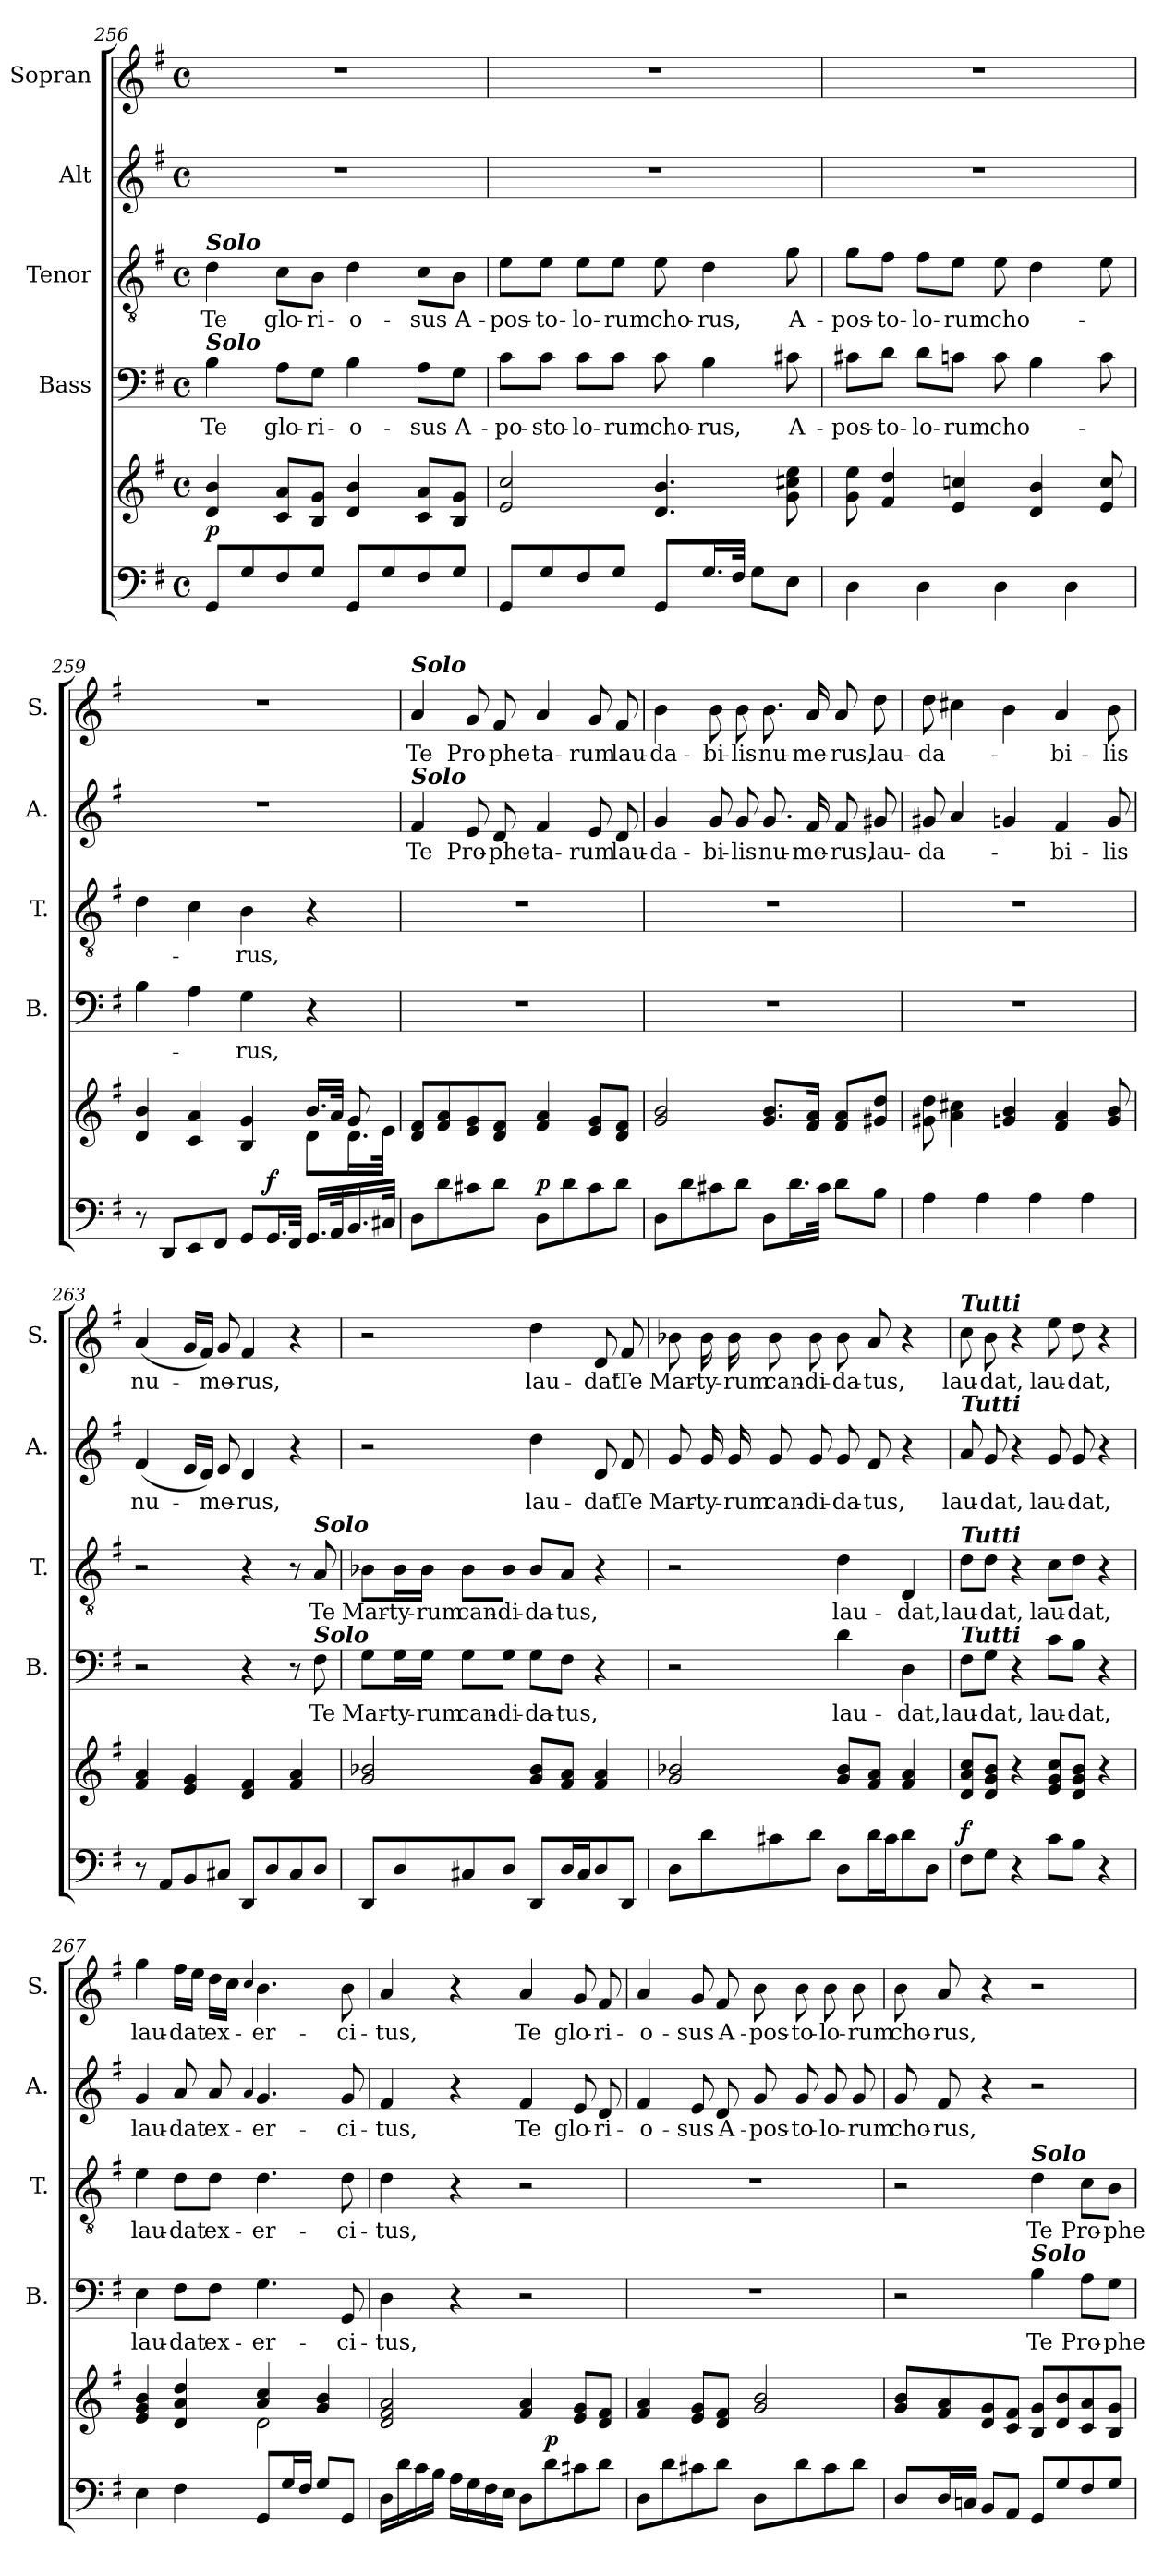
**kern	**kern	**dynam	**kern	**text	**kern	**text	**kern	**text	**kern	**text
*part5	*part5	*part5	*part4	*part4	*part3	*part3	*part2	*part2	*part1	*part1
*staff6	*staff5	*staff5/6	*staff4	*staff4	*staff3	*staff3	*staff2	*staff2	*staff1	*staff1
*	*	*	*I"Bass	*	*I"Tenor	*	*I"Alt	*	*I"Sopran	*
*	*	*	*I'B.	*	*I'T.	*	*I'A.	*	*I'S.	*
*clefF4	*clefG2	*	*clefF4	*	*clefGv2	*	*clefG2	*	*clefG2	*
*k[f#]	*k[f#]	*	*k[f#]	*	*k[f#]	*	*k[f#]	*	*k[f#]	*
*G:	*G:	*	*G:	*	*G:	*	*G:	*	*G:	*
*M4/4	*M4/4	*	*M4/4	*	*M4/4	*	*M4/4	*	*M4/4	*
*met(c)	*met(c)	*	*met(c)	*	*met(c)	*	*met(c)	*	*met(c)	*
=256	=256	=256	=256	=256	=256	=256	=256	=256	=256	=256
!	!	!	!	!	!LO:TX:a:Bi:t=Solo	!	!	!	!	!
!	!	!	!LO:TX:a:Bi:t=Solo	!	!	!	!	!	!	!
!	!	!LO:DY:a=2	!	!LO:LY:b	!	!LO:LY:b	!	!	!	!
8GG/L	4d/ 4b/	p	4B\	Te	4d\	Te	1r	.	1r	.
8G/	.	.	.	.	.	.	.	.	.	.
!	!	!	!	!LO:LY:b	!	!LO:LY:b	!	!	!	!
8F#/	8c/ 8a/L	.	8A\L	glo-	8c\L	glo-	.	.	.	.
!	!	!	!	!LO:LY:b	!	!LO:LY:b	!	!	!	!
8G/J	8B/ 8g/J	.	8G\J	-ri-	8B\J	-ri-	.	.	.	.
!	!	!	!	!LO:LY:b	!	!LO:LY:b	!	!	!	!
8GG/L	4d/ 4b/	.	4B\	-o-	4d\	-o-	.	.	.	.
8G/	.	.	.	.	.	.	.	.	.	.
!	!	!	!	!LO:LY:b	!	!LO:LY:b	!	!	!	!
8F#/	8c/ 8a/L	.	8A\L	-sus	8c\L	-sus	.	.	.	.
!	!	!	!	!LO:LY:b	!	!LO:LY:b	!	!	!	!
8G/J	8B/ 8g/J	.	8G\J	A-	8B\J	A-	.	.	.	.
=257	=257	=257	=257	=257	=257	=257	=257	=257	=257	=257
!	!	!	!	!LO:LY:b	!	!LO:LY:b	!	!	!	!
8GG/L	2e/ 2cc/	.	8c\L	-po-	8e\L	-pos-	1r	.	1r	.
!	!	!	!	!LO:LY:b	!	!LO:LY:b	!	!	!	!
8G/	.	.	8c\J	-sto-	8e\J	-to-	.	.	.	.
!	!	!	!	!LO:LY:b	!	!LO:LY:b	!	!	!	!
8F#/	.	.	8c\L	-lo-	8e\L	-lo-	.	.	.	.
!	!	!	!	!LO:LY:b	!	!LO:LY:b	!	!	!	!
8G/J	.	.	8c\J	-rum	8e\J	-rum	.	.	.	.
!	!	!	!	!LO:LY:b	!	!LO:LY:b	!	!	!	!
8GG/L	4.d/ 4.b/	.	8c\	cho-	8e\	cho-	.	.	.	.
!	!	!	!	!LO:LY:b	!	!LO:LY:b	!	!	!	!
16.G/L	.	.	4B\	-rus,	4d\	-rus,	.	.	.	.
32F#/JJk	.	.	.	.	.	.	.	.	.	.
8G\L	.	.	.	.	.	.	.	.	.	.
!	!	!	!	!LO:LY:b	!	!LO:LY:b	!	!	!	!
8E\J	8g\ 8cc#X\ 8ee\	.	8c#X\	A-	8g\	A-	.	.	.	.
=258	=258	=258	=258	=258	=258	=258	=258	=258	=258	=258
!	!	!	!	!LO:LY:b	!	!LO:LY:b	!	!	!	!
4D\	8g\ 8ee\	.	8c#X\L	-pos-	8g\L	-pos-	1r	.	1r	.
!	!	!	!	!LO:LY:b	!	!LO:LY:b	!	!	!	!
.	4f#/ 4dd/	.	8d\J	-to-	8f#\J	-to-	.	.	.	.
!	!	!	!	!LO:LY:b	!	!LO:LY:b	!	!	!	!
4D\	.	.	8d\L	-lo-	8f#\L	-lo-	.	.	.	.
!	!	!	!	!LO:LY:b	!	!LO:LY:b	!	!	!	!
.	4e/ 4ccn/	.	8cn\J	-rum	8e\J	-rum	.	.	.	.
!	!	!	!	!LO:LY:b	!	!LO:LY:b	!	!	!	!
4D\	.	.	8c\	cho-	8e\	cho-	.	.	.	.
.	4d/ 4b/	.	4B\	.	4d\	.	.	.	.	.
4D\	.	.	.	.	.	.	.	.	.	.
.	8e/ 8cc/	.	8c\	.	8e\	.	.	.	.	.
!!LO:LB:g=z
=259	=259	=259	=259	=259	=259	=259	=259	=259	=259	=259
*	*^	*	*	*	*	*	*	*	*	*
8r	4d/ 4b/	2.ryy	.	4B\	.	4d\	.	1r	.	1r	.
8DD/L	.	.	.	.	.	.	.	.	.	.	.
8EE/	4c/ 4a/	.	.	4A\	.	4c\	.	.	.	.	.
8FF#/J	.	.	.	.	.	.	.	.	.	.	.
!	!	!	!	!	!LO:LY:b	!	!LO:LY:b	!	!	!	!
8GG/L	4B/ 4g/	.	.	4G\	-rus,	4B\	-rus,	.	.	.	.
!	!	!	!LO:DY:a=2	!	!	!	!	!	!	!	!
16.GG/L	.	.	f	.	.	.	.	.	.	.	.
32FF#/JJk	.	.	.	.	.	.	.	.	.	.	.
16.GG/LL	16.b/LL	8d\L	.	4r	.	4r	.	.	.	.	.
32AA/k	32a/JJk	.	.	.	.	.	.	.	.	.	.
16.BB/	8g/	16.d\L	.	.	.	.	.	.	.	.	.
32C#X/JJk	.	32e\JJk	.	.	.	.	.	.	.	.	.
=260	=260	=260	=260	=260	=260	=260	=260	=260	=260	=260	=260
!	!	!	!	!	!	!	!	!	!	!LO:TX:a:Bi:t=Solo	!
!	!	!	!	!	!	!	!	!LO:TX:a:Bi:t=Solo	!	!	!
!	!	!	!	!	!	!	!	!	!LO:LY:b	!	!LO:LY:b
*	*v	*v	*	*	*	*	*	*	*	*	*
8D\L	8d/ 8f#/L	.	1r	.	1r	.	4f#/	Te	4a/	Te
8d\	8f#/ 8a/	.	.	.	.	.	.	.	.	.
!	!	!	!	!	!	!	!	!LO:LY:b	!	!LO:LY:b
8c#X\	8e/ 8g/	.	.	.	.	.	8e/	Pro-	8g/	Pro-
!	!	!	!	!	!	!	!	!LO:LY:b	!	!LO:LY:b
8d\J	8d/ 8f#/J	.	.	.	.	.	8d/	-phe-	8f#/	-phe-
!	!	!LO:DY:a=2	!	!	!	!	!	!LO:LY:b	!	!LO:LY:b
8D\L	4f#/ 4a/	p	.	.	.	.	4f#/	-ta-	4a/	-ta-
8d\	.	.	.	.	.	.	.	.	.	.
!	!	!	!	!	!	!	!	!LO:LY:b	!	!LO:LY:b
8c#\	8e/ 8g/L	.	.	.	.	.	8e/	-rum	8g/	-rum
!	!	!	!	!	!	!	!	!LO:LY:b	!	!LO:LY:b
8d\J	8d/ 8f#/J	.	.	.	.	.	8d/	lau-	8f#/	lau-
=261	=261	=261	=261	=261	=261	=261	=261	=261	=261	=261
!	!	!	!	!	!	!	!	!LO:LY:b	!	!LO:LY:b
8D\L	2g/ 2b/	.	1r	.	1r	.	4g/	-da-	4b\	-da-
8d\	.	.	.	.	.	.	.	.	.	.
!	!	!	!	!	!	!	!	!LO:LY:b	!	!LO:LY:b
8c#X\	.	.	.	.	.	.	8g/	-bi-	8b\	-bi-
!	!	!	!	!	!	!	!	!LO:LY:b	!	!LO:LY:b
8d\J	.	.	.	.	.	.	8g/	-lis	8b\	-lis
!	!	!	!	!	!	!	!	!LO:LY:b	!	!LO:LY:b
8D\L	8.g/ 8.b/L	.	.	.	.	.	8.g/	nu-	8.b\	nu-
16.d\L	.	.	.	.	.	.	.	.	.	.
!	!	!	!	!	!	!	!	!LO:LY:b	!	!LO:LY:b
.	16f#/ 16a/Jk	.	.	.	.	.	16f#/	-me-	16a/	-me-
32c#\JJk	.	.	.	.	.	.	.	.	.	.
!	!	!	!	!	!	!	!	!LO:LY:b	!	!LO:LY:b
8d\L	8f#/ 8a/L	.	.	.	.	.	8f#/	-rus,	8a/	-rus,
!	!	!	!	!	!	!	!	!LO:LY:b	!	!LO:LY:b
8B\J	8g#X/ 8dd/J	.	.	.	.	.	8g#X/	lau-	8dd\	lau-
=262	=262	=262	=262	=262	=262	=262	=262	=262	=262	=262
!	!	!	!	!	!	!	!	!LO:LY:b	!	!LO:LY:b
4A\	8g#X\ 8dd\	.	1r	.	1r	.	8g#X/	-da-	8dd\	-da-
.	4a\ 4cc#X\	.	.	.	.	.	4a/	.	4cc#X\	.
4A\	.	.	.	.	.	.	.	.	.	.
.	4gn/ 4b/	.	.	.	.	.	4gn/	.	4b\	.
4A\	.	.	.	.	.	.	.	.	.	.
!	!	!	!	!	!	!	!	!LO:LY:b	!	!LO:LY:b
.	4f#/ 4a/	.	.	.	.	.	4f#/	-bi-	4a/	-bi-
4A\	.	.	.	.	.	.	.	.	.	.
!	!	!	!	!	!	!	!	!LO:LY:b	!	!LO:LY:b
.	8g/ 8b/	.	.	.	.	.	8g/	-lis	8b\	-lis
=263	=263	=263	=263	=263	=263	=263	=263	=263	=263	=263
!	!	!	!	!	!	!	!	!LO:LY:b	!	!LO:LY:b
8r	4f#/ 4a/	.	2r	.	2r	.	(<4f#/	nu-	(<4a/	nu-
8AA/L	.	.	.	.	.	.	.	.	.	.
8BB/	4e/ 4g/	.	.	.	.	.	16e/LL	.	16g/LL	.
.	.	.	.	.	.	.	16d/JJ)	.	16f#/JJ)	.
!	!	!	!	!	!	!	!	!LO:LY:b	!	!LO:LY:b
8C#X/J	.	.	.	.	.	.	8e/	-me-	8g/	-me-
!	!	!	!	!	!	!	!	!LO:LY:b	!	!LO:LY:b
8DD/L	4d/ 4f#/	.	4r	.	4r	.	4d/	-rus,	4f#/	-rus,
8D/	.	.	.	.	.	.	.	.	.	.
8C#/	4f#/ 4a/	.	8r	.	8r	.	4r	.	4r	.
!	!	!	!	!	!LO:TX:a:Bi:t=Solo	!	!	!	!	!
!	!	!	!LO:TX:a:Bi:t=Solo	!	!	!	!	!	!	!
!	!	!	!	!LO:LY:b	!	!LO:LY:b	!	!	!	!
8D/J	.	.	8F#\	Te	8A/	Te	.	.	.	.
!!LO:LB:g=z
=264	=264	=264	=264	=264	=264	=264	=264	=264	=264	=264
!	!	!	!	!LO:LY:b	!	!LO:LY:b	!	!	!	!
8DD/L	2g/ 2b-X/	.	8G\L	Mar-	8B-X\L	Mar-	2r	.	2r	.
!	!	!	!	!LO:LY:b	!	!LO:LY:b	!	!	!	!
8D/	.	.	16G\L	-ty-	16B-\L	-ty-	.	.	.	.
!	!	!	!	!LO:LY:b	!	!LO:LY:b	!	!	!	!
.	.	.	16G\JJ	-rum	16B-\JJ	-rum	.	.	.	.
!	!	!	!	!LO:LY:b	!	!LO:LY:b	!	!	!	!
8C#X/	.	.	8G\L	can-	8B-\L	can-	.	.	.	.
!	!	!	!	!LO:LY:b	!	!LO:LY:b	!	!	!	!
8D/J	.	.	8G\J	-di-	8B-\J	-di-	.	.	.	.
!	!	!	!	!LO:LY:b	!	!LO:LY:b	!	!LO:LY:b	!	!LO:LY:b
8DD/L	8g/ 8b-/L	.	8G\L	-da-	8B-/L	-da-	4dd\	lau-	4dd\	lau-
!	!	!	!	!LO:LY:b	!	!LO:LY:b	!	!	!	!
16D/L	8f#/ 8a/J	.	8F#\J	-tus,	8A/J	-tus,	.	.	.	.
16C#/J	.	.	.	.	.	.	.	.	.	.
!	!	!	!	!	!	!	!	!LO:LY:b	!	!LO:LY:b
8D/	4f#/ 4a/	.	4r	.	4r	.	8d/	-dat	8d/	-dat
!	!	!	!	!	!	!	!	!LO:LY:b	!	!LO:LY:b
8DD/J	.	.	.	.	.	.	8f#/	Te	8f#/	Te
=265	=265	=265	=265	=265	=265	=265	=265	=265	=265	=265
!	!	!	!	!	!	!	!	!LO:LY:b	!	!LO:LY:b
8D\L	2g/ 2b-X/	.	2r	.	2r	.	8g/	Mar-	8b-X\	Mar-
!	!	!	!	!	!	!	!	!LO:LY:b	!	!LO:LY:b
8d\	.	.	.	.	.	.	16g/	-ty-	16b-\	-ty-
!	!	!	!	!	!	!	!	!LO:LY:b	!	!LO:LY:b
.	.	.	.	.	.	.	16g/	-rum	16b-\	-rum
!	!	!	!	!	!	!	!	!LO:LY:b	!	!LO:LY:b
8c#X\	.	.	.	.	.	.	8g/	can-	8b-\	can-
!	!	!	!	!	!	!	!	!LO:LY:b	!	!LO:LY:b
8d\J	.	.	.	.	.	.	8g/	-di-	8b-\	-di-
!	!	!	!	!LO:LY:b	!	!LO:LY:b	!	!LO:LY:b	!	!LO:LY:b
8D\L	8g/ 8b-/L	.	4d\	lau-	4d\	lau-	8g/	-da-	8b-\	-da-
!	!	!	!	!	!	!	!	!LO:LY:b	!	!LO:LY:b
16d\L	8f#/ 8a/J	.	.	.	.	.	8f#/	-tus,	8a/	-tus,
16c#\J	.	.	.	.	.	.	.	.	.	.
!	!	!	!	!LO:LY:b	!	!LO:LY:b	!	!	!	!
8d\	4f#/ 4a/	.	4D\	-dat,	4D/	-dat,	4r	.	4r	.
8D\J	.	.	.	.	.	.	.	.	.	.
=266	=266	=266	=266	=266	=266	=266	=266	=266	=266	=266
!	!	!	!	!	!	!	!	!	!LO:TX:a:Bi:t=Tutti	!
!	!	!	!	!	!	!	!LO:TX:a:Bi:t=Tutti	!	!	!
!	!	!	!	!	!LO:TX:a:Bi:t=Tutti	!	!	!	!	!
!	!	!	!LO:TX:a:Bi:t=Tutti	!	!	!	!	!	!	!
!	!	!LO:DY:a=2	!	!LO:LY:b	!	!LO:LY:b	!	!LO:LY:b	!	!LO:LY:b
8F#\L	8d/ 8a/ 8cc/L	f	8F#\L	lau-	8d\L	lau-	8a/	lau-	8cc\	lau-
!	!	!	!	!LO:LY:b	!	!LO:LY:b	!	!LO:LY:b	!	!LO:LY:b
8G\J	8d/ 8g/ 8b/J	.	8G\J	-dat,	8d\J	-dat,	8g/	-dat,	8b\	-dat,
4r	4r	.	4r	.	4r	.	4r	.	4r	.
!	!	!	!	!LO:LY:b	!	!LO:LY:b	!	!LO:LY:b	!	!LO:LY:b
8c\L	8e/ 8g/ 8cc/L	.	8c\L	lau-	8c\L	lau-	8g/	lau-	8ee\	lau-
!	!	!	!	!LO:LY:b	!	!LO:LY:b	!	!LO:LY:b	!	!LO:LY:b
8B\J	8d/ 8g/ 8b/J	.	8B\J	-dat,	8d\J	-dat,	8g/	-dat,	8dd\	-dat,
4r	4r	.	4r	.	4r	.	4r	.	4r	.
=267	=267	=267	=267	=267	=267	=267	=267	=267	=267	=267
*	*^	*	*	*	*	*	*	*	*	*
!	!	!	!	!	!LO:LY:b	!	!LO:LY:b	!	!LO:LY:b	!	!LO:LY:b
4E\	4e/ 4g/ 4b/	2ryy	.	4E\	lau-	4e\	lau-	4g/	lau-	4gg\	lau-
!	!	!	!	!	!LO:LY:b	!	!LO:LY:b	!	!LO:LY:b	!	!LO:LY:b
4F#\	4d/ 4a/ 4dd/	.	.	8F#\L	-dat	8d\L	-dat	8a/	-dat	16ff#\LL	-dat
.	.	.	.	.	.	.	.	.	.	16ee\JJ	.
!	!	!	!	!	!LO:LY:b	!	!LO:LY:b	!	!LO:LY:b	!	!LO:LY:b
.	.	.	.	8F#\J	ex-	8d\J	ex-	8a/	ex-	16dd\LL	ex-
.	.	.	.	.	.	.	.	.	.	16cc\JJ	.
.	.	.	.	.	.	.	.	4qqa/	.	4qqcc/	.
!	!	!	!	!	!LO:LY:b	!	!LO:LY:b	!	!LO:LY:b	!	!LO:LY:b
8GG/L	4a/ 4cc/	2d\	.	4.G\	-er-	4.d\	-er-	4.g/	-er-	4.b\	-er-
16G/L	.	.	.	.	.	.	.	.	.	.	.
16F#/JJ	.	.	.	.	.	.	.	.	.	.	.
8G/L	4g/ 4b/	.	.	.	.	.	.	.	.	.	.
!	!	!	!	!	!LO:LY:b	!	!LO:LY:b	!	!LO:LY:b	!	!LO:LY:b
8GG/J	.	.	.	8GG/	-ci-	8d\	-ci-	8g/	-ci-	8b\	-ci-
*	*v	*v	*	*	*	*	*	*	*	*	*
=268	=268	=268	=268	=268	=268	=268	=268	=268	=268	=268
!	!	!	!	!LO:LY:b	!	!LO:LY:b	!	!LO:LY:b	!	!LO:LY:b
16D\LL	2d/ 2f#/ 2a/	.	4D\	-tus,	4d\	-tus,	4f#/	-tus,	4a/	-tus,
16d\	.	.	.	.	.	.	.	.	.	.
16c\	.	.	.	.	.	.	.	.	.	.
16B\JJ	.	.	.	.	.	.	.	.	.	.
16A\LL	.	.	4r	.	4r	.	4r	.	4r	.
16G\	.	.	.	.	.	.	.	.	.	.
16F#\	.	.	.	.	.	.	.	.	.	.
16E\JJ	.	.	.	.	.	.	.	.	.	.
!	!	!	!	!	!	!	!	!LO:LY:b	!	!LO:LY:b
8D\L	4f#/ 4a/	.	2r	.	2r	.	4f#/	Te	4a/	Te
!	!	!LO:DY:a=2	!	!	!	!	!	!	!	!
8d\	.	p	.	.	.	.	.	.	.	.
!	!	!	!	!	!	!	!	!LO:LY:b	!	!LO:LY:b
8c#X\	8e/ 8g/L	.	.	.	.	.	8e/	glo-	8g/	glo-
!	!	!	!	!	!	!	!	!LO:LY:b	!	!LO:LY:b
8d\J	8d/ 8f#/J	.	.	.	.	.	8d/	-ri-	8f#/	-ri-
!!LO:PB:g=z
=269	=269	=269	=269	=269	=269	=269	=269	=269	=269	=269
!	!	!	!	!	!	!	!	!LO:LY:b	!	!LO:LY:b
8D\L	4f#/ 4a/	.	1r	.	1r	.	4f#/	-o-	4a/	-o-
8d\	.	.	.	.	.	.	.	.	.	.
!	!	!	!	!	!	!	!	!LO:LY:b	!	!LO:LY:b
8c#X\	8e/ 8g/L	.	.	.	.	.	8e/	-sus	8g/	-sus
!	!	!	!	!	!	!	!	!LO:LY:b	!	!LO:LY:b
8d\J	8d/ 8f#/J	.	.	.	.	.	8d/	A-	8f#/	A-
!	!	!	!	!	!	!	!	!LO:LY:b	!	!LO:LY:b
8D\L	2g/ 2b/	.	.	.	.	.	8g/	-pos-	8b\	-pos-
!	!	!	!	!	!	!	!	!LO:LY:b	!	!LO:LY:b
8d\	.	.	.	.	.	.	8g/	-to-	8b\	-to-
!	!	!	!	!	!	!	!	!LO:LY:b	!	!LO:LY:b
8c#\	.	.	.	.	.	.	8g/	-lo-	8b\	-lo-
!	!	!	!	!	!	!	!	!LO:LY:b	!	!LO:LY:b
8d\J	.	.	.	.	.	.	8g/	-rum	8b\	-rum
=270	=270	=270	=270	=270	=270	=270	=270	=270	=270	=270
!	!	!	!	!	!	!	!	!LO:LY:b	!	!LO:LY:b
8D/L	8g/ 8b/L	.	2r	.	2r	.	8g/	cho-	8b\	cho-
!	!	!	!	!	!	!	!	!LO:LY:b	!	!LO:LY:b
16D/L	8f#/ 8a/	.	.	.	.	.	8f#/	-rus,	8a/	-rus,
16Cn/JJ	.	.	.	.	.	.	.	.	.	.
8BB/L	8d/ 8g/	.	.	.	.	.	4r	.	4r	.
8AA/J	8c/ 8f#/J	.	.	.	.	.	.	.	.	.
!	!	!	!	!	!LO:TX:a:Bi:t=Solo	!	!	!	!	!
!	!	!	!LO:TX:a:Bi:t=Solo	!	!	!	!	!	!	!
!	!	!	!	!LO:LY:b	!	!LO:LY:b	!	!	!	!
8GG/L	8B/ 8g/L	.	4B\	Te	4d\	Te	2r	.	2r	.
8G/	8d/ 8b/	.	.	.	.	.	.	.	.	.
!	!	!	!	!LO:LY:b	!	!LO:LY:b	!	!	!	!
8F#/	8c/ 8a/	.	8A\L	Pro-	8c\L	Pro-	.	.	.	.
!	!	!	!	!LO:LY:b	!	!LO:LY:b	!	!	!	!
8G/J	8B/ 8g/J	.	8G\J	-phe-	8B\J	-phe-	.	.	.	.
=	=	=	=	=	=	=	=	=	=	=
*-	*-	*-	*-	*-	*-	*-	*-	*-	*-	*-
